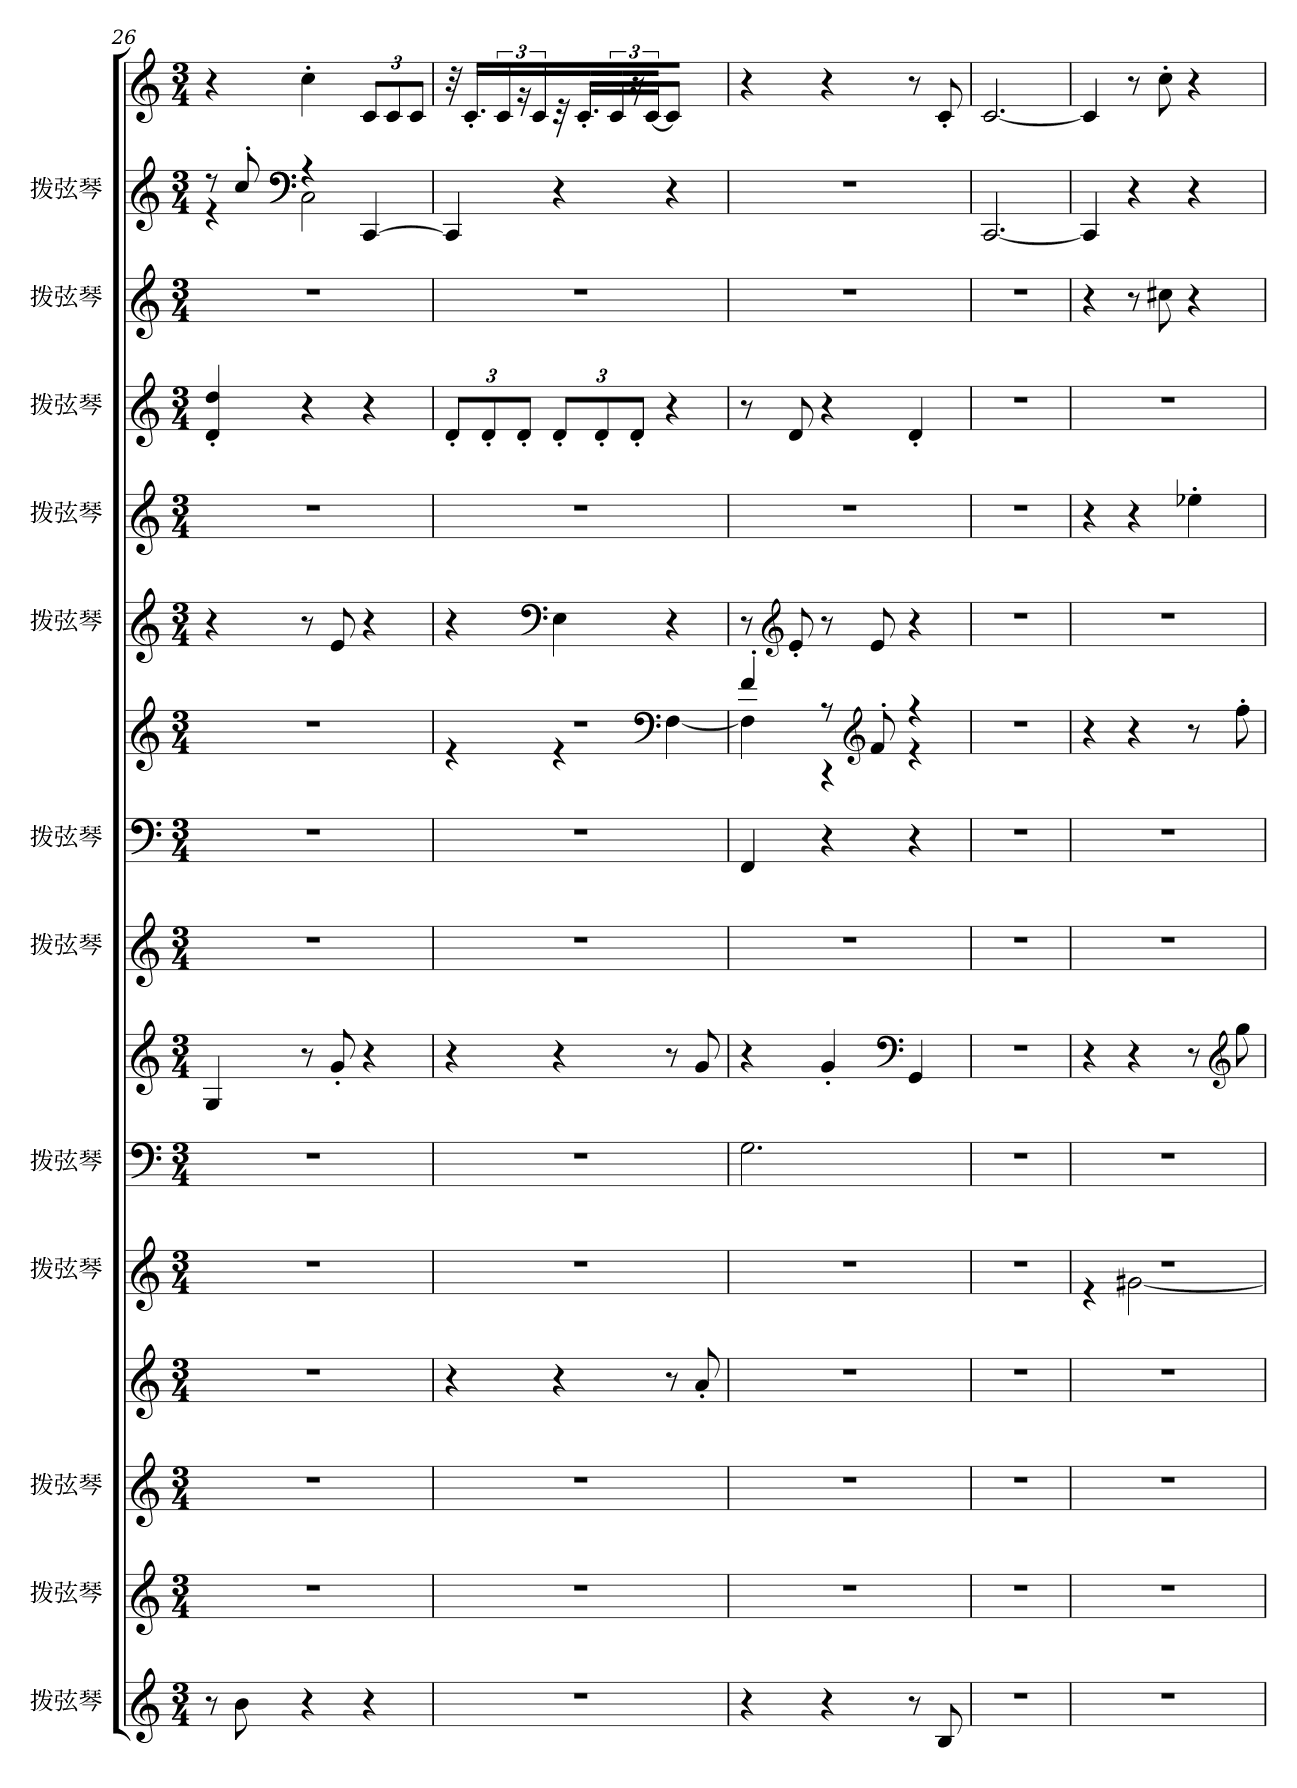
**kern	**kern	**kern	**kern	**kern	**kern	**kern	**kern	**kern	**kern	**kern	**kern	**kern	**kern	**kern	**kern
*part12	*part11	*part10	*part10	*part9	*part8	*part8	*part7	*part6	*part6	*part5	*part4	*part3	*part2	*part1	*part1
*staff16	*staff15	*staff14	*staff13	*staff12	*staff11	*staff10	*staff9	*staff8	*staff7	*staff6	*staff5	*staff4	*staff3	*staff2	*staff1
*I"拨弦琴	*I"拨弦琴	*I"拨弦琴	*	*I"拨弦琴	*I"拨弦琴	*	*I"拨弦琴	*I"拨弦琴	*	*I"拨弦琴	*I"拨弦琴	*I"拨弦琴	*I"拨弦琴	*I"拨弦琴	*
*clefG2	*clefG2	*clefG2	*clefG2	*clefG2	*clefF4	*clefG2	*clefG2	*clefF4	*clefG2	*clefG2	*clefG2	*clefG2	*clefG2	*clefG2	*clefG2
*k[]	*k[]	*k[]	*k[]	*k[]	*k[]	*k[]	*k[]	*k[]	*k[]	*k[]	*k[]	*k[]	*k[]	*k[]	*k[]
*M3/4	*M3/4	*M3/4	*M3/4	*M3/4	*M3/4	*M3/4	*M3/4	*M3/4	*M3/4	*M3/4	*M3/4	*M3/4	*M3/4	*M3/4	*M3/4
=26	=26	=26	=26	=26	=26	=26	=26	=26	=26	=26	=26	=26	=26	=26	=26
*	*	*	*	*	*	*	*	*	*	*	*	*	*	*^	*
8r	2.r	2.r	2.r	2.r	2.r	4G/	2.r	2.r	2.r	4r	2.r	4d/' 4dd/'	2.r	8r	4r	4r
8b\	.	.	.	.	.	.	.	.	.	.	.	.	.	8cc'/	.	.
*	*	*	*	*	*	*	*	*	*	*	*	*	*	*clefF4	*	*
4r	.	.	.	.	.	8r	.	.	.	8r	.	4r	.	4r	2C\	4cc'\
.	.	.	.	.	.	8g'/	.	.	.	8e/	.	.	.	.	.	.
*	*	*	*	*	*	*	*	*	*	*	*	*	*	*	*	*Xbrackettup
4r	.	.	.	.	.	4r	.	.	.	4r	.	4r	.	[4CC/	.	12c/L
.	.	.	.	.	.	.	.	.	.	.	.	.	.	.	.	12c/
.	.	.	.	.	.	.	.	.	.	.	.	.	.	.	.	12c/J
*	*	*	*	*	*	*	*	*	*	*	*	*	*	*v	*v	*
=27	=27	=27	=27	=27	=27	=27	=27	=27	=27	=27	=27	=27	=27	=27	=27
*	*	*	*	*	*	*	*	*	*^	*	*	*	*	*	*
*	*	*	*	*	*	*	*	*	*	*	*	*	*Xbrackettup	*	*	*
2.r	2.r	2.r	4r	2.r	2.r	4r	2.r	2.r	2.r	4r	4r	2.r	12d'/L	2.r	4CC/]	32r
.	.	.	.	.	.	.	.	.	.	.	.	.	.	.	.	16.c'/LL
.	.	.	.	.	.	.	.	.	.	.	.	.	12d'/	.	.	.
*	*	*	*	*	*	*	*	*	*	*	*	*	*	*	*	*brackettup
.	.	.	.	.	.	.	.	.	.	.	.	.	.	.	.	24c/JJ
.	.	.	.	.	.	.	.	.	.	.	.	.	12d'/J	.	.	24r
.	.	.	.	.	.	.	.	.	.	.	.	.	.	.	.	24c/
*	*	*	*	*	*	*	*	*	*	*	*clefF4	*	*	*	*	*
.	.	.	4r	.	.	4r	.	.	.	4r	4E\	.	12d'/L	.	4r	32r
.	.	.	.	.	.	.	.	.	.	.	.	.	.	.	.	16.c'/LL
.	.	.	.	.	.	.	.	.	.	.	.	.	12d'/	.	.	.
.	.	.	.	.	.	.	.	.	.	.	.	.	.	.	.	24c/JJ
.	.	.	.	.	.	.	.	.	.	.	.	.	12d'/J	.	.	24r
.	.	.	.	.	.	.	.	.	.	.	.	.	.	.	.	[24c/
*	*	*	*	*	*	*	*	*	*clefF4	*	*	*	*	*	*	*
.	.	.	8r	.	.	8r	.	.	.	[4F\	4r	.	4r	.	4r	4c/]
.	.	.	8a'/	.	.	8g/	.	.	.	.	.	.	.	.	.	.
!!LO:PB:g=z
=28	=28	=28	=28	=28	=28	=28	=28	=28	=28	=28	=28	=28	=28	=28	=28	=28
4r	2.r	2.r	2.r	2.r	2.G\	4r	2.r	4FF/	4f'/	4F\]	8r	2.r	8r	2.r	2.r	4r
*	*	*	*	*	*	*	*	*	*	*	*clefG2	*	*	*	*	*
.	.	.	.	.	.	.	.	.	.	.	8e'/	.	8d/	.	.	.
4r	.	.	.	.	.	4g'/	.	4r	8r	4r	8r	.	4r	.	.	4r
*	*	*	*	*	*	*	*	*	*clefG2	*	*	*	*	*	*	*
.	.	.	.	.	.	.	.	.	8f'/	.	8e/	.	.	.	.	.
*	*	*	*	*	*	*clefF4	*	*	*	*	*	*	*	*	*	*
8r	.	.	.	.	.	4GG/	.	4r	4r	4r	4r	.	4d'/	.	.	8r
8B/	.	.	.	.	.	.	.	.	.	.	.	.	.	.	.	8c'/
*	*	*	*	*	*	*	*	*	*v	*v	*	*	*	*	*	*
=29	=29	=29	=29	=29	=29	=29	=29	=29	=29	=29	=29	=29	=29	=29	=29
2.r	2.r	2.r	2.r	2.r	2.r	2.r	2.r	2.r	2.r	2.r	2.r	2.r	2.r	[2.CC/	[2.c/
=30	=30	=30	=30	=30	=30	=30	=30	=30	=30	=30	=30	=30	=30	=30	=30
*	*	*	*	*^	*	*	*	*	*	*	*	*	*	*	*
2.r	2.r	2.r	2.r	2.r	4r	2.r	4r	2.r	2.r	4r	2.r	4r	2.r	4r	4CC/]	4c/]
.	.	.	.	.	[2g#X\	.	4r	.	.	4r	.	4r	.	8r	4r	8r
.	.	.	.	.	.	.	.	.	.	.	.	.	.	8cc#X\	.	8cc'\
.	.	.	.	.	.	.	8r	.	.	8r	.	4ee-X'\	.	4r	4r	4r
*	*	*	*	*	*	*	*clefG2	*	*	*	*	*	*	*	*	*
.	.	.	.	.	.	.	8gg\	.	.	8ff'\	.	.	.	.	.	.
*	*	*	*	*v	*v	*	*	*	*	*	*	*	*	*	*	*
=	=	=	=	=	=	=	=	=	=	=	=	=	=	=	=
*-	*-	*-	*-	*-	*-	*-	*-	*-	*-	*-	*-	*-	*-	*-	*-
